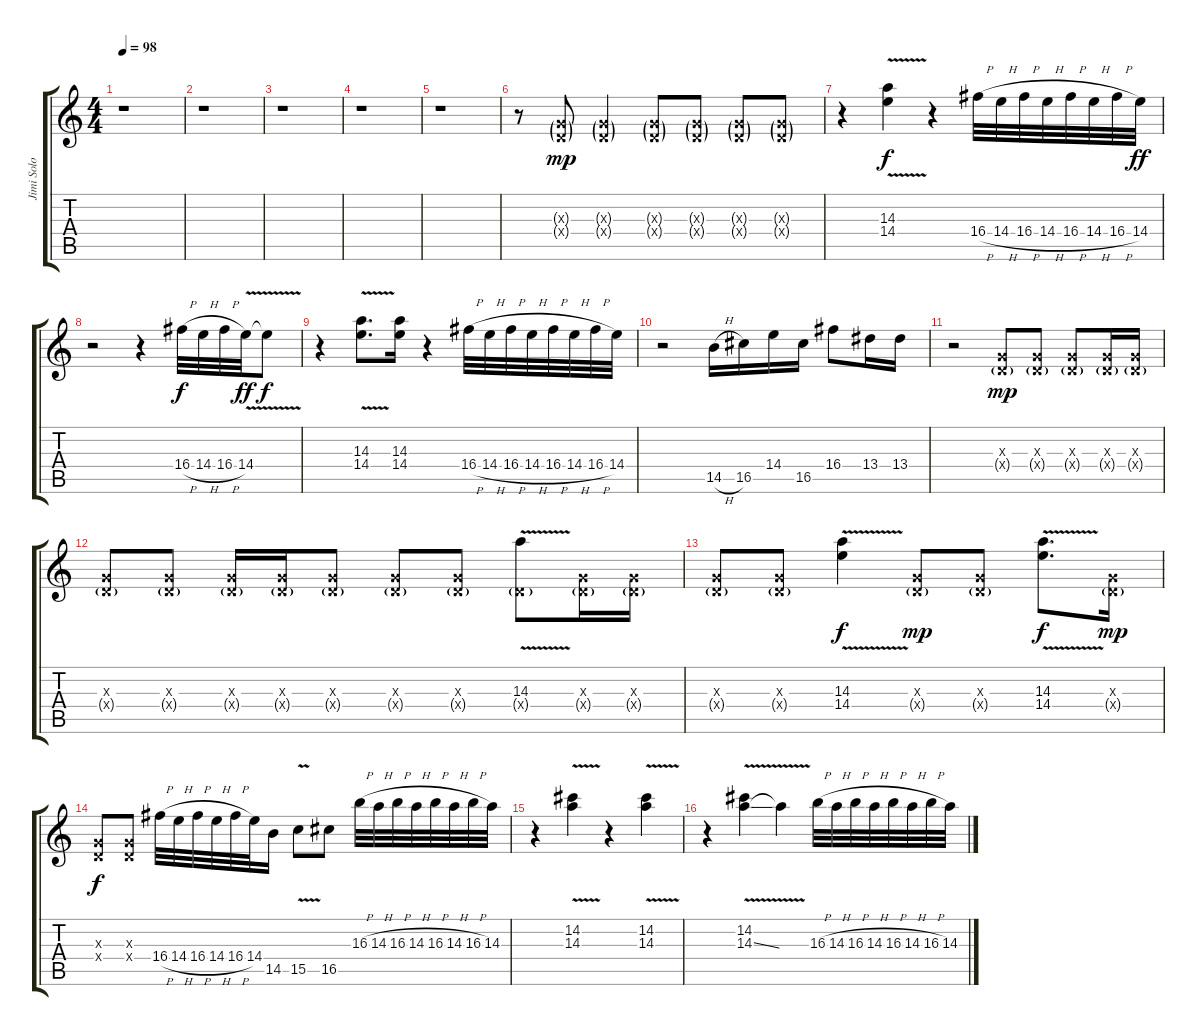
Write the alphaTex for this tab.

\track ("Jimi Solo Guitar" "Jimi Solo ") {instrument distortionguitar}
\staff {score tabs}
\tuning (E4 B3 G3 D3 A2 E2) {hide}
\ts (4 4)
\tempo 98
\clef g2
\ks c
r.1{dy f} |
r.1 |
r.1 |
r.1 |
r.1 |
r.8 (0.3{g x} 0.4{g x}).8{dy mp} (0.3{g x} 0.4{g x}).4 (0.3{g x} 0.4{g x}).8 (0.3{g x} 0.4{g x}).8 (0.3{g x} 0.4{g x}).8 (0.3{g x} 0.4{g x}).8 |
r.4 (14.3{v} 14.4{v}).4{dy f} r.4 16.4{h}.32 14.4{h}.32 16.4{h}.32 14.4{h}.32 16.4{h}.32 14.4{h}.32 16.4{h}.32 14.4.32{dy ff} |
r.2 r.4 16.4{h}.32{dy f} 14.4{h}.32 16.4{h}.32 14.4{v}.32{dy ff} 14.4{t}.8{dy f} |
r.4 (14.3{v} 14.4{v}).8{d} (14.3 14.4).16 r.4 16.4{h}.32 14.4{h}.32 16.4{h}.32 14.4{h}.32 16.4{h}.32 14.4{h}.32 16.4{h}.32 14.4.32 |
r.2 14.5{h}.16 16.5.16 14.4.16 16.5.16 16.4.8 13.4.16 13.4.16 |
r.2 (0.3{x} 0.4{g x}).8{dy mp} (0.3{x} 0.4{g x}).8 (0.3{x} 0.4{g x}).8 (0.3{x} 0.4{g x}).16 (0.3{x} 0.4{g x}).16 |
(0.3{x} 0.4{g x}).8 (0.3{x} 0.4{g x}).8 (0.3{x} 0.4{g x}).16 (0.3{x} 0.4{g x}).16 (0.3{x} 0.4{g x}).8 (0.3{x} 0.4{g x}).8 (0.3{x} 0.4{g x}).8 (14.3{v} 0.4{v g x}).8 (0.3{x} 0.4{g x}).16 (0.3{x} 0.4{g x}).16 |
(0.3{x} 0.4{g x}).8 (0.3{x} 0.4{g x}).8 (14.3{v} 14.4{v}).4{dy f} (0.3{x} 0.4{g x}).8{dy mp} (0.3{x} 0.4{g x}).8 (14.3{v} 14.4{v}).8{d dy f} (0.3{x} 0.4{g x}).16{dy mp} |
(0.3{x} 0.4{x}).8{dy f} (0.3{x} 0.4{x}).8 16.4{h}.32 14.4{h}.32 16.4{h}.32 14.4{h}.32 16.4{h}.32 14.4.32 14.5.16 15.5{v}.8 16.5.8 16.3{h}.32 14.3{h}.32 16.3{h}.32 14.3{h}.32 16.3{h}.32 14.3{h}.32 16.3{h}.32 14.3.32 |
r.4 (14.2{v} 14.3{v}).4 r.4 (14.2{v} 14.3{v}).4 |
r.4 (14.2{v} 14.3{v ss}).4 14.3{t}.4 16.3{h}.32 14.3{h}.32 16.3{h}.32 14.3{h}.32 16.3{h}.32 14.3{h}.32 16.3{h}.32 14.3.32
